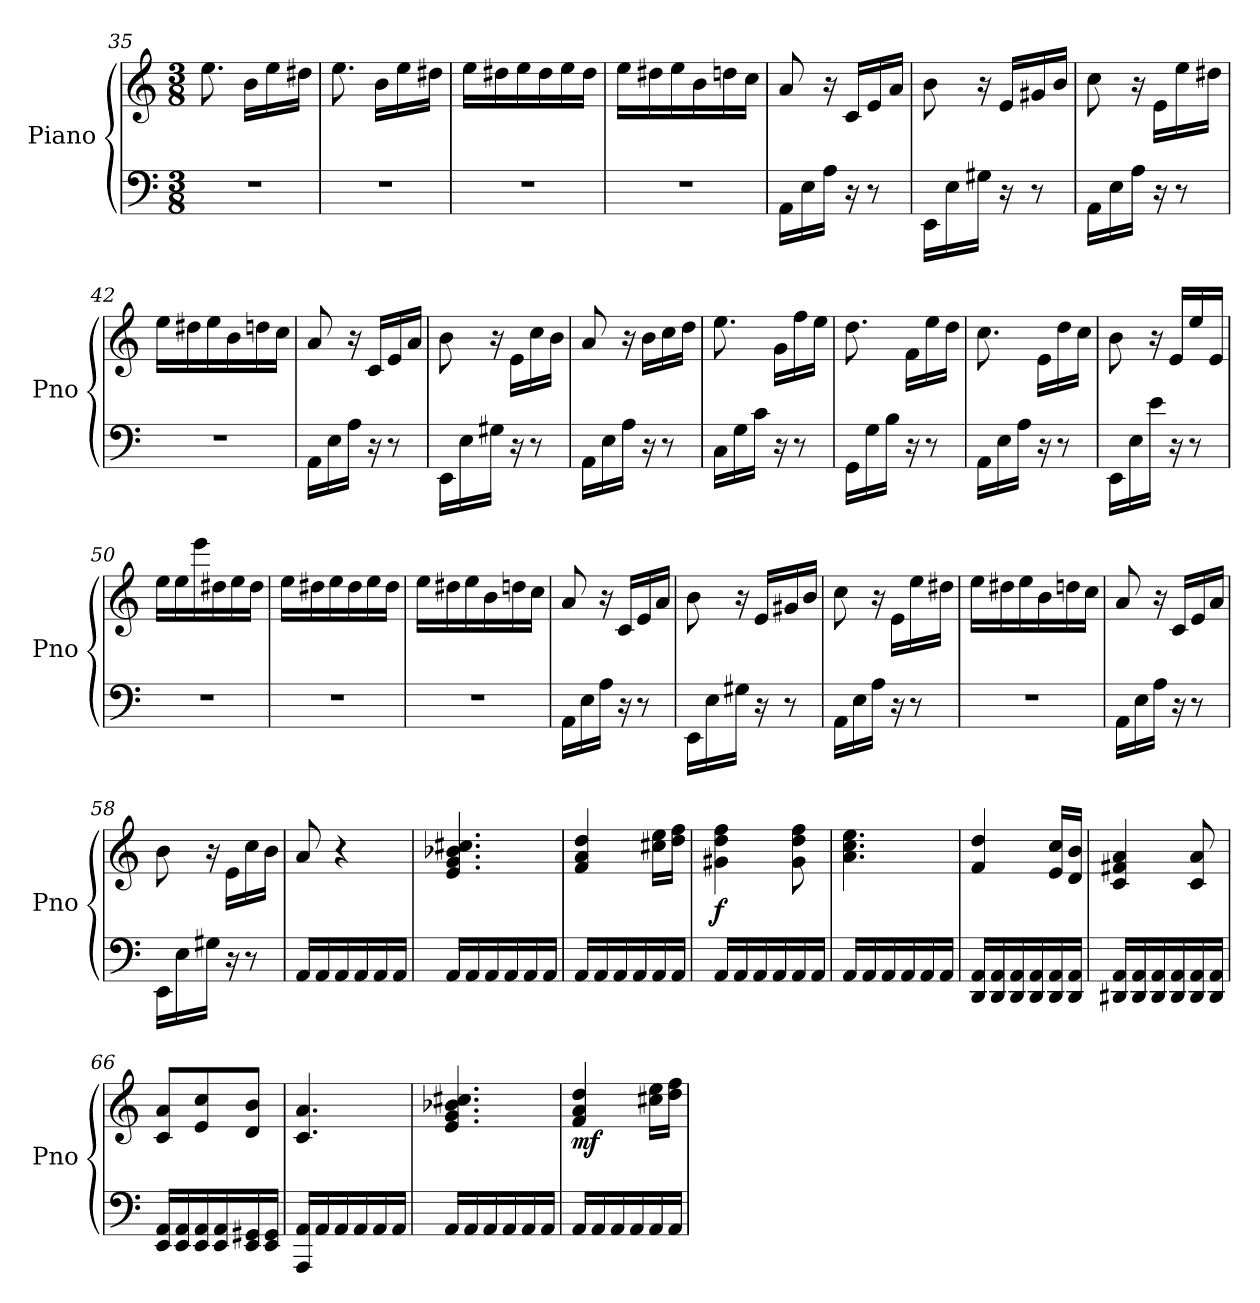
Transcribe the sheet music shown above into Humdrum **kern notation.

**kern	**kern	**dynam
*part1	*part1	*part1
*staff2	*staff1	*staff1/2
*I"Piano	*	*
*I'Pno	*	*
*clefF4	*clefG2	*
*k[]	*k[]	*
*M3/8	*M3/8	*
=35	=35	=35
4.r	8.ee\	.
.	16b\LL	.
.	16ee\	.
.	16dd#X\JJ	.
=36	=36	=36
4.r	8.ee\	.
.	16b\LL	.
.	16ee\	.
.	16dd#X\JJ	.
=37	=37	=37
4.r	16ee\LL	.
.	16dd#X\	.
.	16ee\	.
.	16dd#\	.
.	16ee\	.
.	16dd#\JJ	.
=38	=38	=38
4.r	16ee\LL	.
.	16dd#X\	.
.	16ee\	.
.	16b\	.
.	16ddn\	.
.	16cc\JJ	.
=39	=39	=39
16AA\LL	8a/	.
16E\	.	.
16A\JJ	16r	.
16r	16c/LL	.
8r	16e/	.
.	16a/JJ	.
=40	=40	=40
16EE\LL	8b\	.
16E\	.	.
16G#X\JJ	16r	.
16r	16e/LL	.
8r	16g#X/	.
.	16b/JJ	.
=41	=41	=41
16AA\LL	8cc\	.
16E\	.	.
16A\JJ	16r	.
16r	16e\LL	.
8r	16ee\	.
.	16dd#X\JJ	.
=42	=42	=42
4.r	16ee\LL	.
.	16dd#X\	.
.	16ee\	.
.	16b\	.
.	16ddn\	.
.	16cc\JJ	.
=43	=43	=43
16AA\LL	8a/	.
16E\	.	.
16A\JJ	16r	.
16r	16c/LL	.
8r	16e/	.
.	16a/JJ	.
=44	=44	=44
16EE\LL	8b\	.
16E\	.	.
16G#X\JJ	16r	.
16r	16e\LL	.
8r	16cc\	.
.	16b\JJ	.
=45	=45	=45
16AA\LL	8a/	.
16E\	.	.
16A\JJ	16r	.
16r	16b\LL	.
8r	16cc\	.
.	16dd\JJ	.
=46	=46	=46
16C\LL	8.ee\	.
16G\	.	.
16c\JJ	.	.
16r	16g\LL	.
8r	16ff\	.
.	16ee\JJ	.
=47	=47	=47
16GG\LL	8.dd\	.
16G\	.	.
16B\JJ	.	.
16r	16f\LL	.
8r	16ee\	.
.	16dd\JJ	.
=48	=48	=48
16AA\LL	8.cc\	.
16E\	.	.
16A\JJ	.	.
16r	16e\LL	.
8r	16dd\	.
.	16cc\JJ	.
=49	=49	=49
16EE\LL	8b\	.
16E\	.	.
16e\JJ	16r	.
16r	16e/LL	.
8r	16ee/	.
.	16e/JJ	.
=50	=50	=50
4.r	16ee\LL	.
.	16ee\	.
.	16eee\	.
.	16dd#X\	.
.	16ee\	.
.	16dd#\JJ	.
=51	=51	=51
4.r	16ee\LL	.
.	16dd#X\	.
.	16ee\	.
.	16dd#\	.
.	16ee\	.
.	16dd#\JJ	.
=52	=52	=52
4.r	16ee\LL	.
.	16dd#X\	.
.	16ee\	.
.	16b\	.
.	16ddn\	.
.	16cc\JJ	.
=53	=53	=53
16AA\LL	8a/	.
16E\	.	.
16A\JJ	16r	.
16r	16c/LL	.
8r	16e/	.
.	16a/JJ	.
=54	=54	=54
16EE\LL	8b\	.
16E\	.	.
16G#X\JJ	16r	.
16r	16e/LL	.
8r	16g#X/	.
.	16b/JJ	.
=55	=55	=55
16AA\LL	8cc\	.
16E\	.	.
16A\JJ	16r	.
16r	16e\LL	.
8r	16ee\	.
.	16dd#X\JJ	.
=56	=56	=56
4.r	16ee\LL	.
.	16dd#X\	.
.	16ee\	.
.	16b\	.
.	16ddn\	.
.	16cc\JJ	.
=57	=57	=57
16AA\LL	8a/	.
16E\	.	.
16A\JJ	16r	.
16r	16c/LL	.
8r	16e/	.
.	16a/JJ	.
=58	=58	=58
16EE\LL	8b\	.
16E\	.	.
16G#X\JJ	16r	.
16r	16e\LL	.
8r	16cc\	.
.	16b\JJ	.
=59	=59	=59
16AA/LL	8a/	.
16AA/	.	.
16AA/	4r	.
16AA/	.	.
16AA/	.	.
16AA/JJ	.	.
=60	=60	=60
16AA/LL	4.e/ 4.g/ 4.b-X/ 4.cc#X/	.
16AA/	.	.
16AA/	.	.
16AA/	.	.
16AA/	.	.
16AA/JJ	.	.
=61	=61	=61
16AA/LL	4f/ 4a/ 4dd/	.
16AA/	.	.
16AA/	.	.
16AA/	.	.
16AA/	16cc#X\ 16ee\LL	.
16AA/JJ	16dd\ 16ff\JJ	.
=62	=62	=62
!	!	!LO:DY:b
16AA/LL	4g#X\ 4dd\ 4ff\	f
16AA/	.	.
16AA/	.	.
16AA/	.	.
16AA/	8g#\ 8dd\ 8ff\	.
16AA/JJ	.	.
=63	=63	=63
16AA/LL	4.a\ 4.cc\ 4.ee\	.
16AA/	.	.
16AA/	.	.
16AA/	.	.
16AA/	.	.
16AA/JJ	.	.
=64	=64	=64
16DD/ 16AA/LL	4f/ 4dd/	.
16DD/ 16AA/	.	.
16DD/ 16AA/	.	.
16DD/ 16AA/	.	.
16DD/ 16AA/	16e/ 16cc/LL	.
16DD/ 16AA/JJ	16d/ 16b/JJ	.
=65	=65	=65
16DD#X/ 16AA/LL	4c/ 4f#X/ 4a/	.
16DD#/ 16AA/	.	.
16DD#/ 16AA/	.	.
16DD#/ 16AA/	.	.
16DD#/ 16AA/	8c/ 8a/	.
16DD#/ 16AA/JJ	.	.
=66	=66	=66
16EE/ 16AA/LL	8c/ 8a/L	.
16EE/ 16AA/	.	.
16EE/ 16AA/	8e/ 8cc/	.
16EE/ 16AA/	.	.
16EE/ 16GG#X/	8d/ 8b/J	.
16EE/ 16GG#/JJ	.	.
=67	=67	=67
16AAA/ 16AA/LL	4.c/ 4.a/	.
16AA/	.	.
16AA/	.	.
16AA/	.	.
16AA/	.	.
16AA/JJ	.	.
=68	=68	=68
16AA/LL	4.e/ 4.g/ 4.b-X/ 4.cc#X/	.
16AA/	.	.
16AA/	.	.
16AA/	.	.
16AA/	.	.
16AA/JJ	.	.
=69	=69	=69
!	!	!LO:DY:b
16AA/LL	4f/ 4a/ 4dd/	mf
16AA/	.	.
16AA/	.	.
16AA/	.	.
16AA/	16cc#X\ 16ee\LL	.
16AA/JJ	16dd\ 16ff\JJ	.
=	=	=
*-	*-	*-
